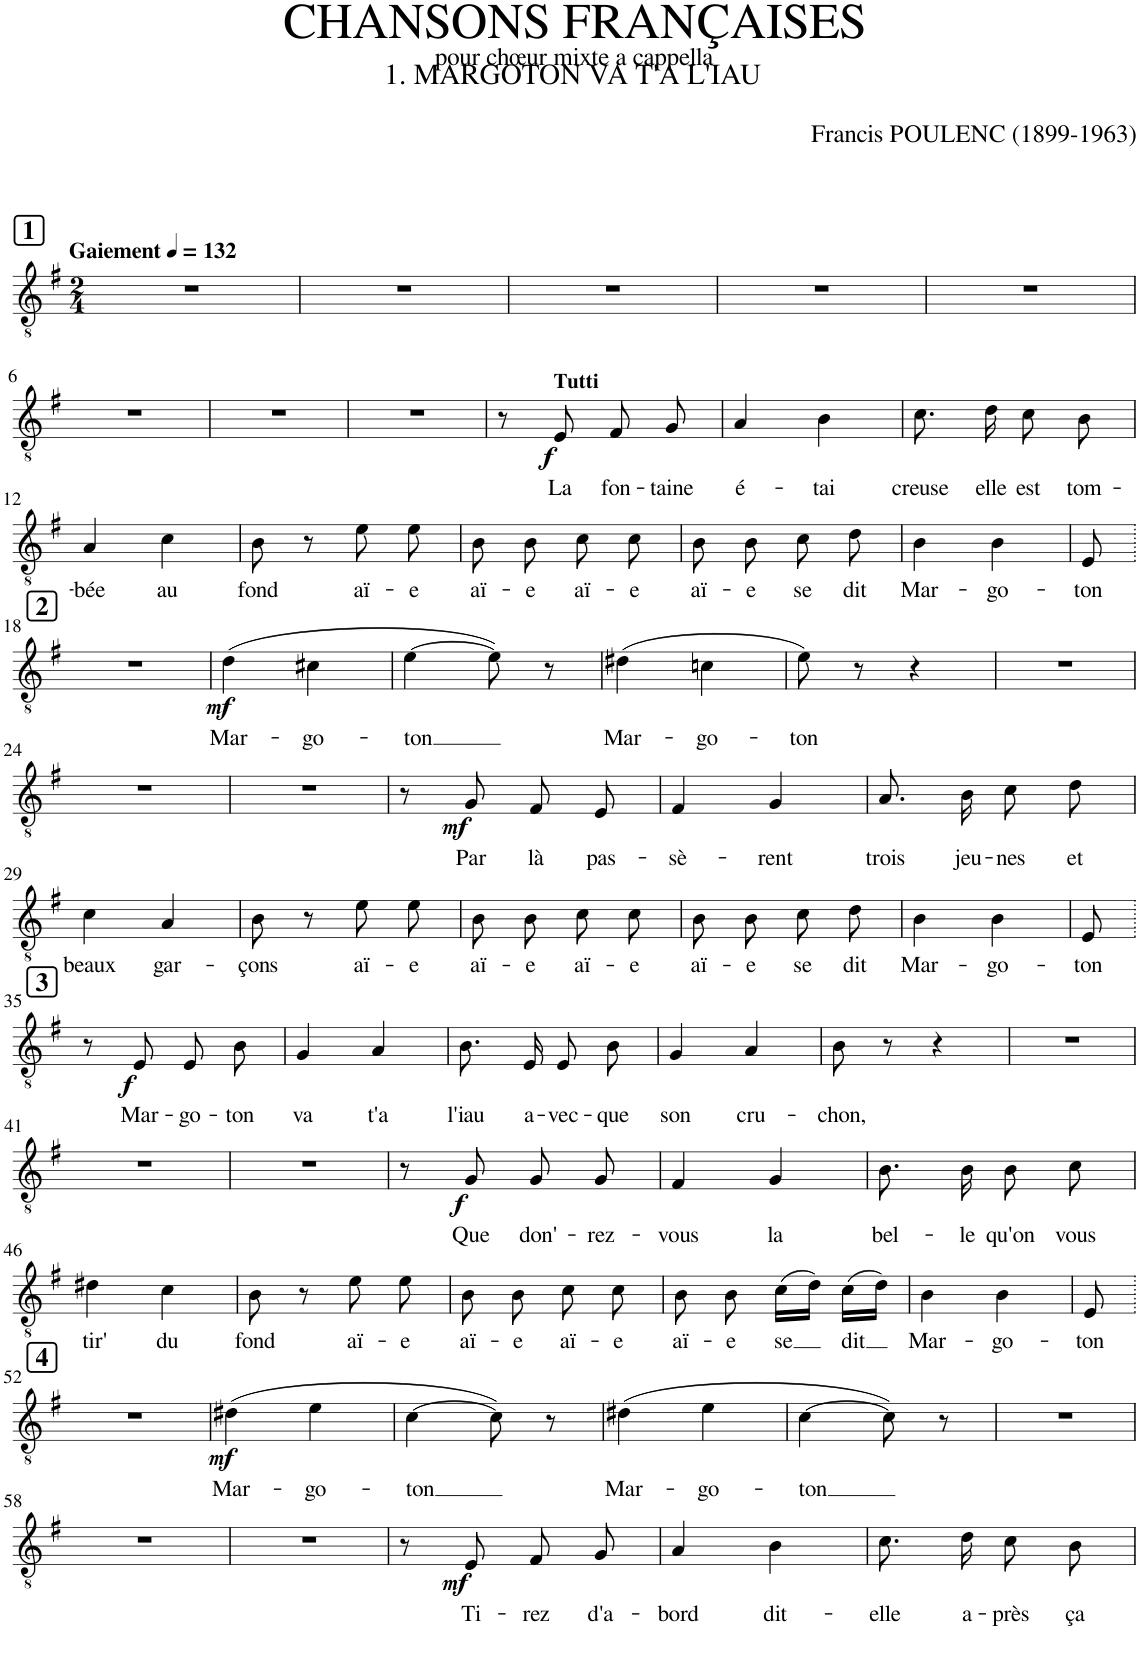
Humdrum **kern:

**kern	**text	**dynam
*part1	*part1	*part1
*staff1	*staff1	*staff1
*I"TÉNORS	*	*
*I'T	*	*
*clefGv2	*	*
*Trd1c2	*	*
*k[f#]	*	*
*M2/4	*	*
*MM132	*	*
!!LO:REH:place=s1:a:B:cj:fs=14:t=1
=1	=1	=1
!LO:TX:a:B:t=Gaiement	!	!
2r	.	.
=2	=2	=2
2r	.	.
=3	=3	=3
2r	.	.
=4	=4	=4
2r	.	.
=5	=5	=5
2r	.	.
!!LO:LB:g=z
=6	=6	=6
2r	.	.
=7	=7	=7
2r	.	.
=8	=8	=8
2r	.	.
=9	=9	=9
8r	.	.
!LO:TX:a:B:t=Tutti	!	!
!	!LO:LY:b	!LO:DY:b
8E/	La	f
!	!LO:LY:b	!
8F#/	fon-	.
!	!LO:LY:b	!
8G/	-taine	.
=10	=10	=10
!	!LO:LY:b	!
4A/	é-	.
!	!LO:LY:b	!
4B\	-tai	.
=11	=11	=11
!	!LO:LY:b	!
8.c\	creuse	.
!	!LO:LY:b	!
16d\	elle	.
!	!LO:LY:b	!
8c\	est	.
!	!LO:LY:b	!
8B\	tom-	.
!!LO:LB:g=z
=12	=12	=12
!	!LO:LY:b	!
4A/	-bée	.
!	!LO:LY:b	!
4c\	au	.
=13	=13	=13
!	!LO:LY:b	!
8B\	fond	.
8r	.	.
!	!LO:LY:b	!
8e\	aï-	.
!	!LO:LY:b	!
8e\	-e	.
=14	=14	=14
!	!LO:LY:b	!
8B\	aï-	.
!	!LO:LY:b	!
8B\	-e	.
!	!LO:LY:b	!
8c\	aï-	.
!	!LO:LY:b	!
8c\	-e	.
=15	=15	=15
!	!LO:LY:b	!
8B\	aï-	.
!	!LO:LY:b	!
8B\	-e	.
!	!LO:LY:b	!
8c\	se	.
!	!LO:LY:b	!
8d\	dit	.
=16	=16	=16
!	!LO:LY:b	!
4B\	Mar-	.
!	!LO:LY:b	!
4B\	-go-	.
=17	=17	=17
!	!LO:LY:b	!
8E/	-ton	.
!!LO:LB:g=z
!!LO:REH:place=s1:a:B:cj:fs=14:t=2
=18.	=18.	=18.
2r	.	.
=19	=19	=19
!	!LO:LY:b	!LO:DY:b
(4d\	Mar-	mf
!	!LO:LY:b	!
4c#X\	-go-	.
=20	=20	=20
!	!LO:LY:b	!
[4e\	-ton	.
8e\])	.	.
8r	.	.
=21	=21	=21
!	!LO:LY:b	!
(4d#X\	Mar-	.
!	!LO:LY:b	!
4cn\	-go-	.
=22	=22	=22
!	!LO:LY:b	!
8e\)	-ton	.
8r	.	.
4r	.	.
=23	=23	=23
2r	.	.
!!LO:LB:g=z
=24	=24	=24
2r	.	.
=25	=25	=25
2r	.	.
=26	=26	=26
8r	.	.
!	!LO:LY:b	!LO:DY:b
8G/	Par	mf
!	!LO:LY:b	!
8F#/	là	.
!	!LO:LY:b	!
8E/	pas-	.
=27	=27	=27
!	!LO:LY:b	!
4F#/	-sè-	.
!	!LO:LY:b	!
4G/	-rent	.
=28	=28	=28
!	!LO:LY:b	!
8.A/	trois	.
!	!LO:LY:b	!
16B\	jeu-	.
!	!LO:LY:b	!
8c\	-nes	.
!	!LO:LY:b	!
8d\	et	.
!!LO:LB:g=z
=29	=29	=29
!	!LO:LY:b	!
4c\	beaux	.
!	!LO:LY:b	!
4A/	gar-	.
=30	=30	=30
!	!LO:LY:b	!
8B\	-çons	.
8r	.	.
!	!LO:LY:b	!
8e\	aï-	.
!	!LO:LY:b	!
8e\	-e	.
=31	=31	=31
!	!LO:LY:b	!
8B\	aï-	.
!	!LO:LY:b	!
8B\	-e	.
!	!LO:LY:b	!
8c\	aï-	.
!	!LO:LY:b	!
8c\	-e	.
=32	=32	=32
!	!LO:LY:b	!
8B\	aï-	.
!	!LO:LY:b	!
8B\	-e	.
!	!LO:LY:b	!
8c\	se	.
!	!LO:LY:b	!
8d\	dit	.
=33	=33	=33
!	!LO:LY:b	!
4B\	Mar-	.
!	!LO:LY:b	!
4B\	-go-	.
=34	=34	=34
!	!LO:LY:b	!
8E/	-ton	.
!!LO:LB:g=z
!!LO:REH:place=s1:a:B:cj:fs=14:t=3
=35.	=35.	=35.
8r	.	.
!	!LO:LY:b	!LO:DY:b
8E/	Mar-	f
!	!LO:LY:b	!
8E/	-go-	.
!	!LO:LY:b	!
8B\	-ton	.
=36	=36	=36
!	!LO:LY:b	!
4G/	va	.
!	!LO:LY:b	!
4A/	t'a	.
=37	=37	=37
!	!LO:LY:b	!
8.B\	l'iau	.
!	!LO:LY:b	!
16E/	a-	.
!	!LO:LY:b	!
8E/	-vec-	.
!	!LO:LY:b	!
8B\	-que	.
=38	=38	=38
!	!LO:LY:b	!
4G/	son	.
!	!LO:LY:b	!
4A/	cru-	.
=39	=39	=39
!	!LO:LY:b	!
8B\	-chon,	.
8r	.	.
4r	.	.
=40	=40	=40
2r	.	.
!!LO:LB:g=z
=41	=41	=41
2r	.	.
=42	=42	=42
2r	.	.
=43	=43	=43
8r	.	.
!	!LO:LY:b	!LO:DY:b
8G/	Que	f
!	!LO:LY:b	!
8G/	don'-	.
!	!LO:LY:b	!
8G/	-rez-	.
=44	=44	=44
!	!LO:LY:b	!
4F#/	-vous	.
!	!LO:LY:b	!
4G/	la	.
=45	=45	=45
!	!LO:LY:b	!
8.B\	bel-	.
!	!LO:LY:b	!
16B\	-le	.
!	!LO:LY:b	!
8B\	qu'on	.
!	!LO:LY:b	!
8c\	vous	.
!!LO:LB:g=z
=46	=46	=46
!	!LO:LY:b	!
4d#X\	tir'	.
!	!LO:LY:b	!
4c\	du	.
=47	=47	=47
!	!LO:LY:b	!
8B\	fond	.
8r	.	.
!	!LO:LY:b	!
8e\	aï-	.
!	!LO:LY:b	!
8e\	-e	.
=48	=48	=48
!	!LO:LY:b	!
8B\	aï-	.
!	!LO:LY:b	!
8B\	-e	.
!	!LO:LY:b	!
8c\	aï-	.
!	!LO:LY:b	!
8c\	-e	.
=49	=49	=49
!	!LO:LY:b	!
8B\	aï-	.
!	!LO:LY:b	!
8B\	-e	.
!	!LO:LY:b	!
(16c\LL	se	.
16d\JJ)	.	.
!	!LO:LY:b	!
(16c\LL	dit	.
16d\JJ)	.	.
=50	=50	=50
!	!LO:LY:b	!
4B\	Mar-	.
!	!LO:LY:b	!
4B\	-go-	.
=51	=51	=51
!	!LO:LY:b	!
8E/	-ton	.
!!LO:LB:g=z
!!LO:REH:place=s1:a:B:cj:fs=14:t=4
=52.	=52.	=52.
2r	.	.
=53	=53	=53
!	!LO:LY:b	!LO:DY:b
(4d#X\	Mar-	mf
!	!LO:LY:b	!
4e\	-go-	.
=54	=54	=54
!	!LO:LY:b	!
[4c\	-ton	.
8c\])	.	.
8r	.	.
=55	=55	=55
!	!LO:LY:b	!
(4d#X\	Mar-	.
!	!LO:LY:b	!
4e\	-go-	.
=56	=56	=56
!	!LO:LY:b	!
[4c\	-ton	.
8c\])	.	.
8r	.	.
=57	=57	=57
2r	.	.
!!LO:LB:g=z
=58	=58	=58
2r	.	.
=59	=59	=59
2r	.	.
=60	=60	=60
8r	.	.
!	!LO:LY:b	!LO:DY:b
8E/	Ti-	mf
!	!LO:LY:b	!
8F#/	-rez	.
!	!LO:LY:b	!
8G/	d'a-	.
=61	=61	=61
!	!LO:LY:b	!
4A/	-bord	.
!	!LO:LY:b	!
4B\	dit-	.
=62	=62	=62
!	!LO:LY:b	!
8.c\	-elle	.
!	!LO:LY:b	!
16d\	a-	.
!	!LO:LY:b	!
8c\	-près	.
!	!LO:LY:b	!
8B\	ça	.
=	=	=
*-	*-	*-
